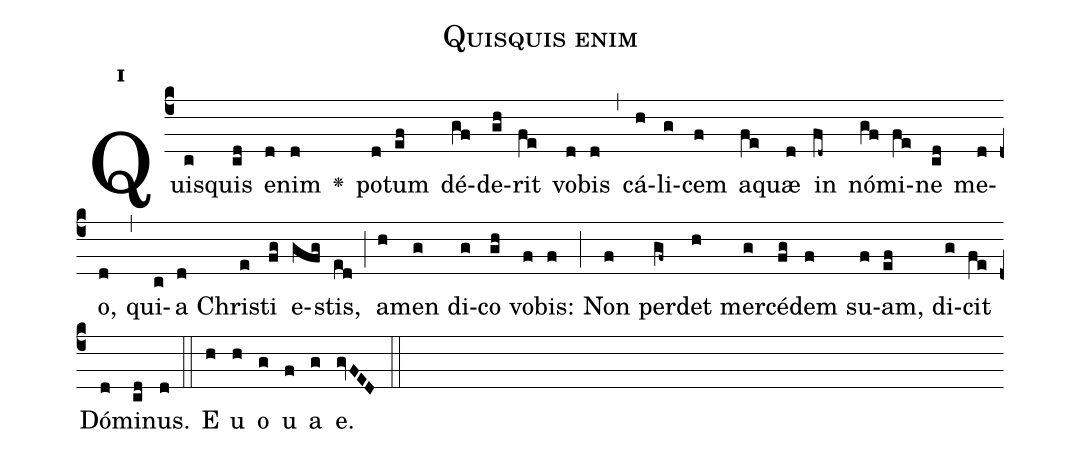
name:Quisquis enim;
office-part:Antiphona;
mode:1;
%%
initial-style: 1;
name: Quisquis enim;
book: Antiphonae & Responsoria/Tomus IV, p. 117;
occasion: Dominica XXVI per Annum;
office-part: Laudes Ant Bb;
annotation: 1d2;
centering-scheme: english;
font: OFLSortsMillGoudy;
height: 11;
width: 4.5;
%%
(c4)Quis(c)quis(cd) e(d)nim(d) <v>\greheightstar</v>() po(d)tum(ef) dé(gf)de(gh)rit(fe) vo(d)bis(d) (,) cá(h)li(g)cem(f) a(fe)quæ(d) in(fd~) nó(gf)mi(fe)ne(cd) me(d)o,(d) (,) qui(c)a(d) Chri(e)sti(fg) e(gfg)stis,(ed) (;) a(h)men(g) di(g)co(gh) vo(f)bis:(f) (;) Non(f) per(gf~)det(h) mer(g)cé(fg)dem(f) su(f)am,(ef) di(g)cit(fe) Dó(d)mi(cd)nus.(d) (::) E(h) u(h) o(g) u(f) a(g) e.(gvFED) (::)
